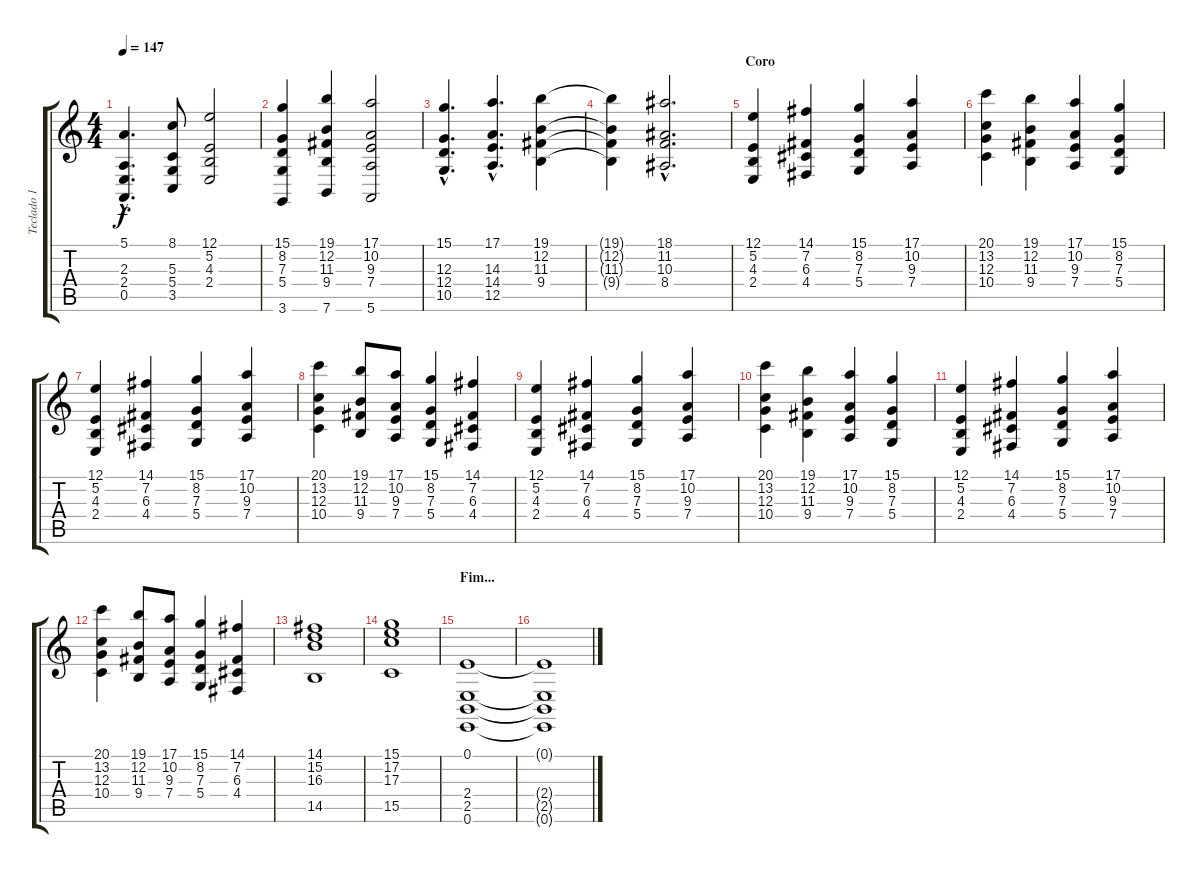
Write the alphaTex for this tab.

\track ("Teclado 1" "Teclado 1") {instrument stringensemble1}
\staff {score tabs}
\tuning (E4 B3 G3 D3 A2 E2) {hide}
\ts (4 4)
\tempo 147
\clef g2
\ks c
(5.1{hac} 2.3{hac} 2.4{hac} 0.5{hac}).4{d dy f} (8.1 5.3 5.4 3.5).8 (12.1 5.2 4.3 2.4).2 |
(15.1 8.2 7.3 5.4 3.6).4 (19.1 12.2 11.3 9.4 7.6).4 (17.1 10.2 9.3 7.4 5.6).2 |
(15.1{hac} 12.3{hac} 12.4{hac} 10.5{hac}).4{d} (17.1{hac} 14.3{hac} 14.4{hac} 12.5{hac}).4{d} (19.1 12.2 11.3 9.4).4 |
(19.1{t} 12.2{t} 11.3{t} 9.4{t}).4 (18.1{hac} 11.2{hac} 10.3{hac} 8.4{hac}).2{d} |
\section ("" "Coro")
(12.1 5.2 4.3 2.4).4 (14.1 7.2 6.3 4.4).4 (15.1 8.2 7.3 5.4).4 (17.1 10.2 9.3 7.4).4 |
(20.1 13.2 12.3 10.4).4 (19.1 12.2 11.3 9.4).4 (17.1 10.2 9.3 7.4).4 (15.1 8.2 7.3 5.4).4 |
(12.1 5.2 4.3 2.4).4 (14.1 7.2 6.3 4.4).4 (15.1 8.2 7.3 5.4).4 (17.1 10.2 9.3 7.4).4 |
(20.1 13.2 12.3 10.4).4 (19.1 12.2 11.3 9.4).8 (17.1 10.2 9.3 7.4).8 (15.1 8.2 7.3 5.4).4 (14.1 7.2 6.3 4.4).4 |
(12.1 5.2 4.3 2.4).4 (14.1 7.2 6.3 4.4).4 (15.1 8.2 7.3 5.4).4 (17.1 10.2 9.3 7.4).4 |
(20.1 13.2 12.3 10.4).4 (19.1 12.2 11.3 9.4).4 (17.1 10.2 9.3 7.4).4 (15.1 8.2 7.3 5.4).4 |
(12.1 5.2 4.3 2.4).4 (14.1 7.2 6.3 4.4).4 (15.1 8.2 7.3 5.4).4 (17.1 10.2 9.3 7.4).4 |
(20.1 13.2 12.3 10.4).4 (19.1 12.2 11.3 9.4).8 (17.1 10.2 9.3 7.4).8 (15.1 8.2 7.3 5.4).4 (14.1 7.2 6.3 4.4).4 |
(14.1 15.2 16.3 14.5).1 |
(15.1 17.2 17.3 15.5).1 |
\section ("" "Fim...")
(0.1 2.4 2.5 0.6).1 |
(0.1{t} 2.4{t} 2.5{t} 0.6{t}).1{volume 3}
